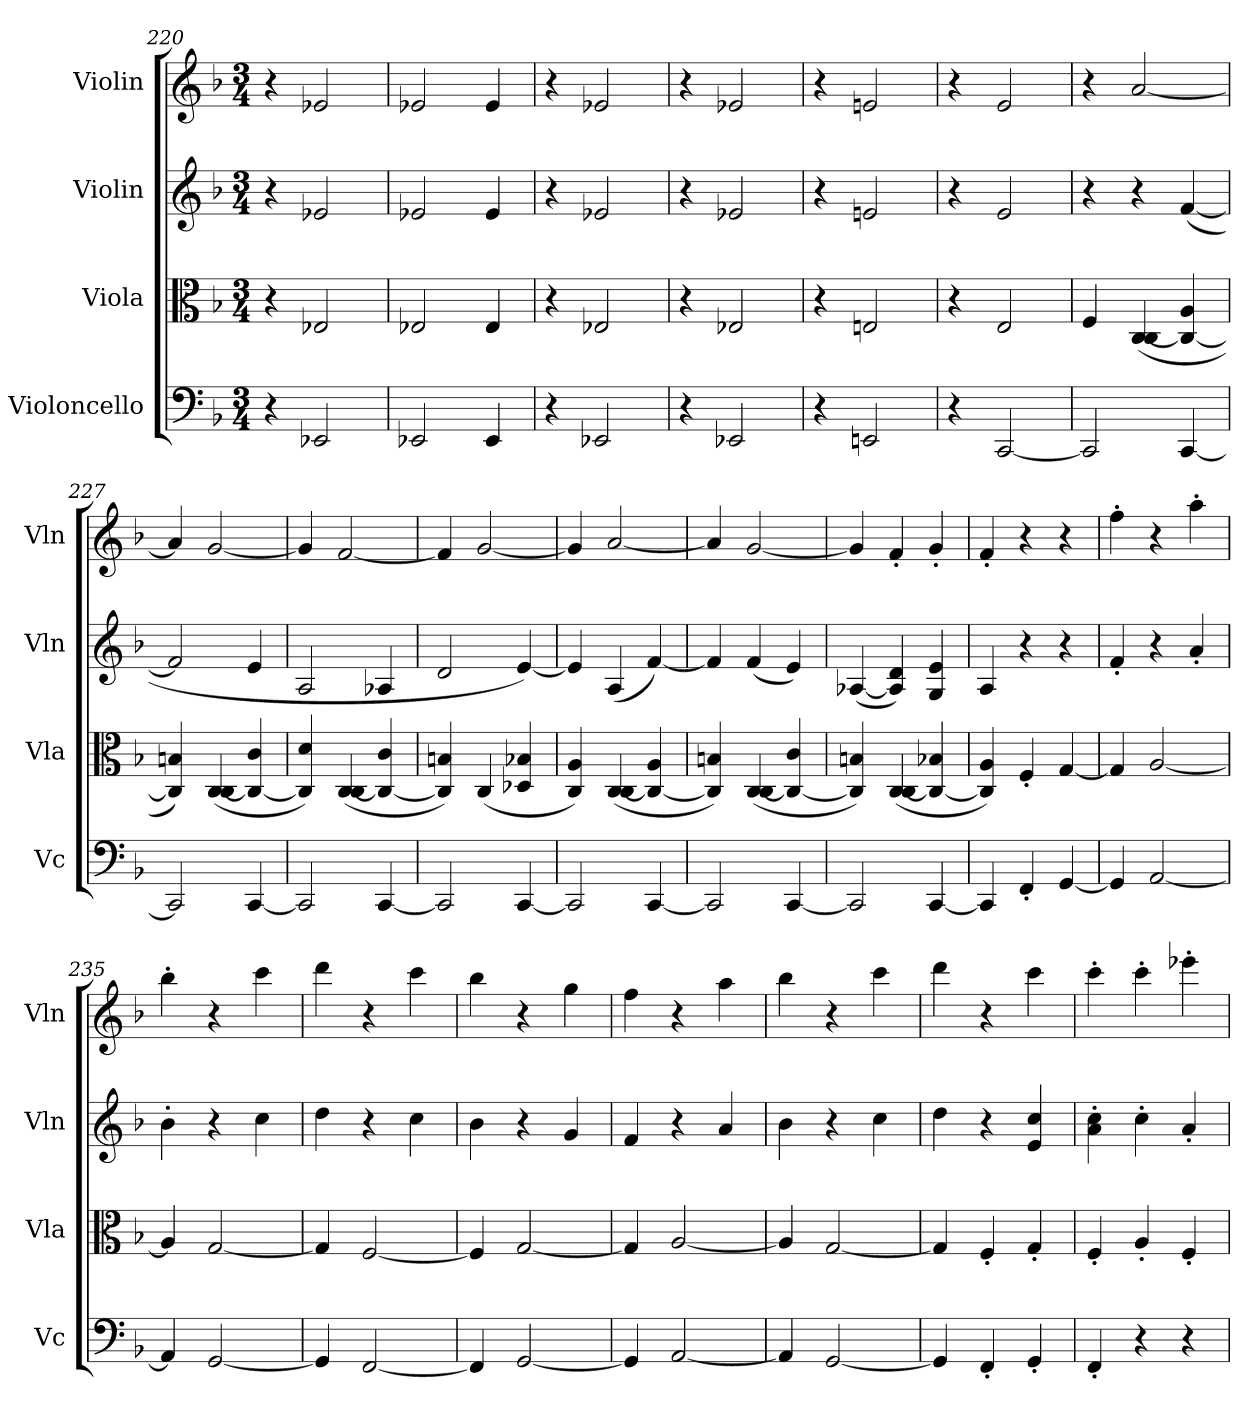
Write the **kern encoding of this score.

**kern	**kern	**kern	**kern
*part4	*part3	*part2	*part1
*staff4	*staff3	*staff2	*staff1
*I"Violoncello	*I"Viola	*I"Violin	*I"Violin
*I'Vc	*I'Vla	*I'Vln	*I'Vln
*clefF4	*clefC3	*clefG2	*clefG2
*k[b-]	*k[b-]	*k[b-]	*k[b-]
*M3/4	*M3/4	*M3/4	*M3/4
=220	=220	=220	=220
4r	4r	4r	4r
2EE-X/	2E-X/	2e-X/	2e-X/
=221	=221	=221	=221
2EE-X/	2E-X/	2e-X/	2e-X/
4EE-/	4E-/	4e-/	4e-/
=222	=222	=222	=222
4r	4r	4r	4r
2EE-X/	2E-X/	2e-X/	2e-X/
=223	=223	=223	=223
4r	4r	4r	4r
2EE-X/	2E-X/	2e-X/	2e-X/
=224	=224	=224	=224
4r	4r	4r	4r
2EEn/	2En/	2en/	2en/
=225	=225	=225	=225
4r	4r	4r	4r
[2CC/	2E/	2e/	2e/
=226	=226	=226	=226
2CC/]	4F/	4r	4r
.	([4C/ 4C/	4r	[2a/
[4CC/	4C_/ 4A/	([4f/	.
=227	=227	=227	=227
2CC/]	4C]/ 4Bn/)	2f/]	4a/]
.	([4C/ 4C/	.	[2g/
[4CC/	4C_/ 4c/	4e/	.
=228	=228	=228	=228
2CC/]	4C]/ 4d/)	2A/	4g/]
.	([4C/ 4C/	.	[2f/
[4CC/	4C_/ 4c/	4A-X/	.
=229	=229	=229	=229
2CC/]	4C]/ 4Bn/)	2d/	4f/]
.	(4C/	.	[2g/
[4CC/	4D-X/ 4B-X/	[4e/)	.
=230	=230	=230	=230
2CC/]	4C/ 4A/)	4e/]	4g/]
.	([4C/ 4C/	(4A/	[2a/
[4CC/	4C_/ 4A/	[4f/)	.
=231	=231	=231	=231
2CC/]	4C]/ 4Bn/)	4f/]	4a/]
.	([4C/ 4C/	(4f/	[2g/
[4CC/	4C_/ 4c/	4e/)	.
=232	=232	=232	=232
2CC/]	4C]/ 4Bn/)	([4A-X/	4g/]
.	([4C/ 4C/	4A-]/ 4d/)	4f'/
[4CC/	4C_/ 4B-X/	4G/ 4e/	4g'/
=233	=233	=233	=233
4CC/]	4C]/ 4A/)	4A/	4f'/
4FF'/	4F'/	4r	4r
[4GG/	[4G/	4r	4r
=234	=234	=234	=234
4GG/]	4G/]	4f'/	4ff'\
[2AA/	[2A/	4r	4r
.	.	4a'/	4aa'\
=235	=235	=235	=235
4AA/]	4A/]	4b-'\	4bb-'\
[2GG/	[2G/	4r	4r
.	.	4cc\	4ccc\
=236	=236	=236	=236
4GG/]	4G/]	4dd\	4ddd\
[2FF/	[2F/	4r	4r
.	.	4cc\	4ccc\
=237	=237	=237	=237
4FF/]	4F/]	4b-\	4bb-\
[2GG/	[2G/	4r	4r
.	.	4g/	4gg\
=238	=238	=238	=238
4GG/]	4G/]	4f/	4ff\
[2AA/	[2A/	4r	4r
.	.	4a/	4aa\
=239	=239	=239	=239
4AA/]	4A/]	4b-\	4bb-\
[2GG/	[2G/	4r	4r
.	.	4cc\	4ccc\
=240	=240	=240	=240
4GG/]	4G/]	4dd\	4ddd\
4FF'/	4F'/	4r	4r
4GG'/	4G'/	4e/ 4cc/	4ccc\
=241	=241	=241	=241
4FF'/	4F'/	4a'\ 4cc'\	4ccc'\
4r	4A'/	4cc'\	4ccc'\
4r	4F'/	4a'/	4eee-X'\
=	=	=	=
*-	*-	*-	*-
